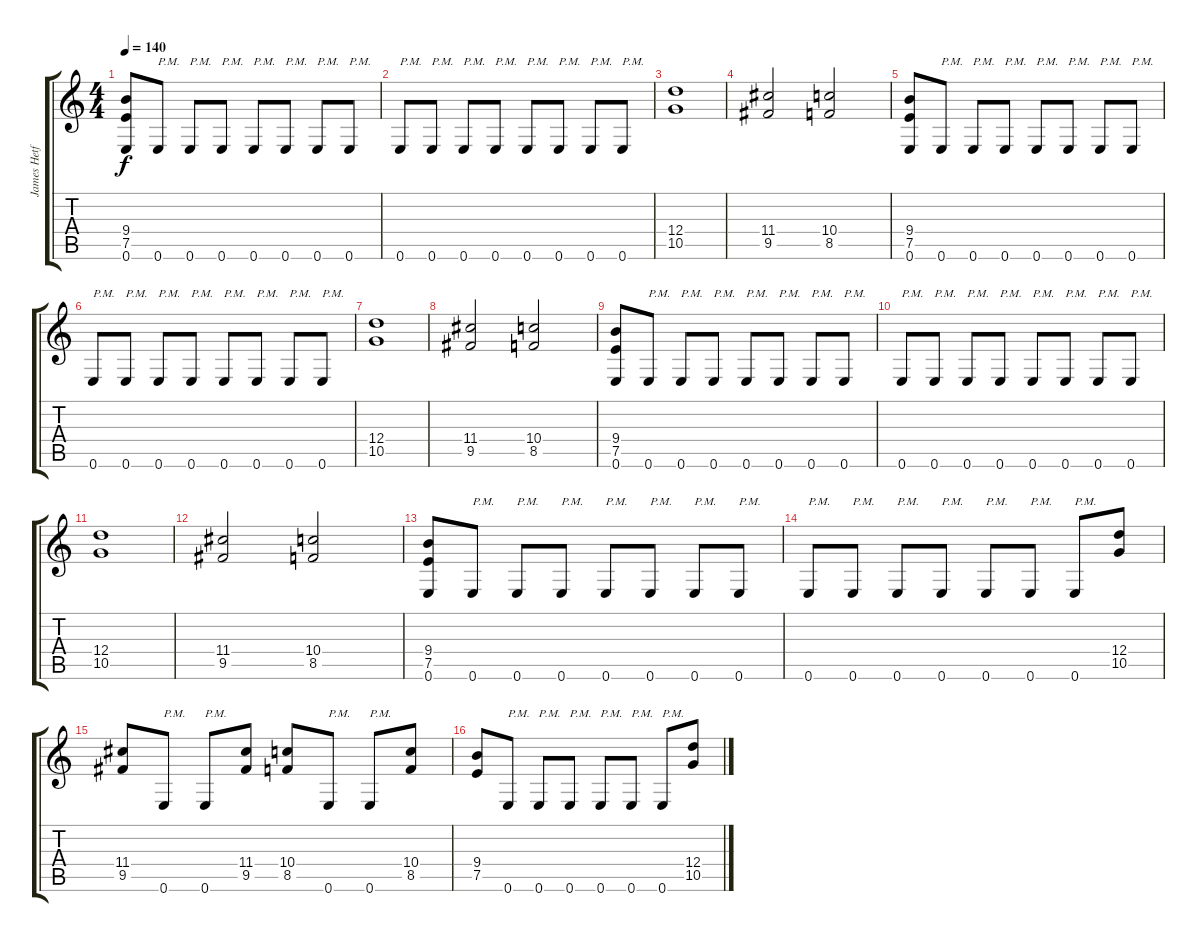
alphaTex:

\track ("James Hetfield" "James Hetf") {instrument overdrivenguitar}
\staff {score tabs}
\tuning (E4 B3 G3 D3 A2 E2) {hide}
\ts (4 4)
\tempo 140
\clef g2
\ks c
(9.4 7.5 0.6).8{dy f} 0.6.8{txt "P.M."} 0.6.8{txt "P.M."} 0.6.8{txt "P.M."} 0.6.8{txt "P.M."} 0.6.8{txt "P.M."} 0.6.8{txt "P.M."} 0.6.8{txt "P.M."} |
0.6.8{txt "P.M."} 0.6.8{txt "P.M."} 0.6.8{txt "P.M."} 0.6.8{txt "P.M."} 0.6.8{txt "P.M."} 0.6.8{txt "P.M."} 0.6.8{txt "P.M."} 0.6.8{txt "P.M."} |
(12.4 10.5).1 |
(11.4 9.5).2 (10.4 8.5).2 |
(9.4 7.5 0.6).8 0.6.8{txt "P.M."} 0.6.8{txt "P.M."} 0.6.8{txt "P.M."} 0.6.8{txt "P.M."} 0.6.8{txt "P.M."} 0.6.8{txt "P.M."} 0.6.8{txt "P.M."} |
0.6.8{txt "P.M."} 0.6.8{txt "P.M."} 0.6.8{txt "P.M."} 0.6.8{txt "P.M."} 0.6.8{txt "P.M."} 0.6.8{txt "P.M."} 0.6.8{txt "P.M."} 0.6.8{txt "P.M."} |
(12.4 10.5).1 |
(11.4 9.5).2 (10.4 8.5).2 |
(9.4 7.5 0.6).8 0.6.8{txt "P.M."} 0.6.8{txt "P.M."} 0.6.8{txt "P.M."} 0.6.8{txt "P.M."} 0.6.8{txt "P.M."} 0.6.8{txt "P.M."} 0.6.8{txt "P.M."} |
0.6.8{txt "P.M."} 0.6.8{txt "P.M."} 0.6.8{txt "P.M."} 0.6.8{txt "P.M."} 0.6.8{txt "P.M."} 0.6.8{txt "P.M."} 0.6.8{txt "P.M."} 0.6.8{txt "P.M."} |
(12.4 10.5).1 |
(11.4 9.5).2 (10.4 8.5).2 |
(9.4 7.5 0.6).8 0.6.8{txt "P.M."} 0.6.8{txt "P.M."} 0.6.8{txt "P.M."} 0.6.8{txt "P.M."} 0.6.8{txt "P.M."} 0.6.8{txt "P.M."} 0.6.8{txt "P.M."} |
0.6.8{txt "P.M."} 0.6.8{txt "P.M."} 0.6.8{txt "P.M."} 0.6.8{txt "P.M."} 0.6.8{txt "P.M."} 0.6.8{txt "P.M."} 0.6.8{txt "P.M."} (12.4 10.5).8 |
(11.4 9.5).8 0.6.8{txt "P.M."} 0.6.8{txt "P.M."} (11.4 9.5).8 (10.4 8.5).8 0.6.8{txt "P.M."} 0.6.8{txt "P.M."} (10.4 8.5).8 |
(9.4 7.5).8 0.6.8{txt "P.M."} 0.6.8{txt "P.M."} 0.6.8{txt "P.M."} 0.6.8{txt "P.M."} 0.6.8{txt "P.M."} 0.6.8{txt "P.M."} (12.4 10.5).8
